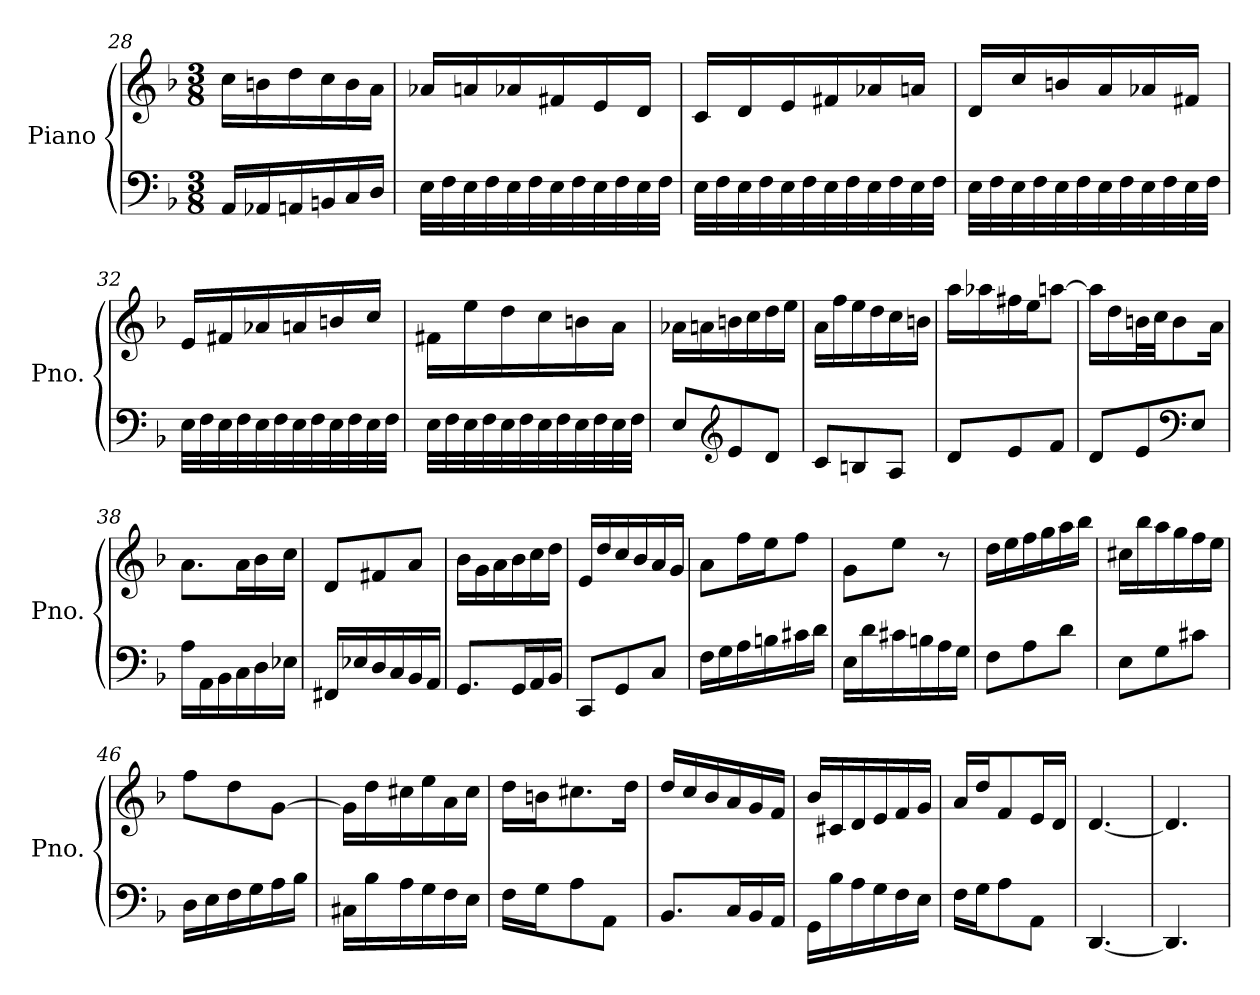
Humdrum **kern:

**kern	**kern
*part2	*part1
*staff2	*staff1
*I"Piano	*I"Piano
*I'Pno.	*I'Pno.
!!LO:LB:g=z
*clefF4	*clefG2
*k[b-]	*k[b-]
*M3/8	*M3/8
=28	=28
16AA/LL	16cc\LL
16AA-X/	16bn\
16AAn/	16dd\
16BBn/	16cc\
16C/	16b\
16D/JJ	16a\JJ
=29	=29
32E\LLL	16a-X/LL
32F\	.
32E\	16an/
32F\	.
32E\	16a-X/
32F\	.
32E\	16f#X/
32F\	.
32E\	16e/
32F\	.
32E\	16d/JJ
32F\JJJ	.
=30	=30
32E\LLL	16c/LL
32F\	.
32E\	16d/
32F\	.
32E\	16e/
32F\	.
32E\	16f#X/
32F\	.
32E\	16a-X/
32F\	.
32E\	16an/JJ
32F\JJJ	.
!!LO:PB:g=z
=31	=31
32E\LLL	16d/LL
32F\	.
32E\	16cc/
32F\	.
32E\	16bn/
32F\	.
32E\	16a/
32F\	.
32E\	16a-X/
32F\	.
32E\	16f#X/JJ
32F\JJJ	.
=32	=32
32E\LLL	16e/LL
32F\	.
32E\	16f#X/
32F\	.
32E\	16a-X/
32F\	.
32E\	16an/
32F\	.
32E\	16bn/
32F\	.
32E\	16cc/JJ
32F\JJJ	.
=33	=33
32E\LLL	16f#X\LL
32F\	.
32E\	16ee\
32F\	.
32E\	16dd\
32F\	.
32E\	16cc\
32F\	.
32E\	16bn\
32F\	.
32E\	16a\JJ
32F\JJJ	.
=34	=34
8E/L	16a-X\LL
.	16an\
*clefG2	*
8e/	16bn\
.	16cc\
8d/J	16dd\
.	16ee\JJ
!!LO:LB:g=z
=35	=35
8c/L	16a\LL
.	16ff\
8Bn/	16ee\
.	16dd\
8A/J	16cc\
.	16bn\JJ
=36	=36
8d/L	16aa\LL
.	16aa-X\
8e/	16ff#X\
.	16ee\J
8f/J	[8aan\J
=37	=37
8d/L	16aa\LL]
.	16dd\
8e/	32bn\L
.	32cc\JJ
.	8b\
*clefF4	*
8E/J	.
.	16a\Jk
=38	=38
16A\LL	8.a\L
16AA\	.
16BB-\	.
16C\	16a\L
16D\	16b-\
16E-X\JJ	16cc\JJ
=39	=39
16FF#X/LL	8d/L
16E-X/	.
16D/	8f#X/
16C/	.
16BB-/	8a/J
16AA/JJ	.
!!LO:LB:g=z
=40	=40
8.GG/L	16b-\LL
.	16g\
.	16a\
16GG/L	16b-\
16AA/	16cc\
16BB-/JJ	16dd\JJ
=41	=41
8CC/L	16e/LL
.	16dd/
8GG/	16cc/
.	16b-/
8C/J	16a/
.	16g/JJ
=42	=42
16F\LL	8a\L
16G\	.
16A\	16ff\L
16Bn\	16ee\J
16c#X\	8ff\J
16d\JJ	.
=43	=43
16E\LL	8g\L
16d\	.
16c#X\	8ee\J
16Bn\	.
16A\	8r
16G\JJ	.
=44	=44
8F\L	16dd\LL
.	16ee\
8A\	16ff\
.	16gg\
8d\J	16aa\
.	16bb-\JJ
!!LO:LB:g=z
=45	=45
8E\L	16cc#X\LL
.	16bb-\
8G\	16aa\
.	16gg\
8c#X\J	16ff\
.	16ee\JJ
=46	=46
16D\LL	8ff\L
16E\	.
16F\	8dd\
16G\	.
16A\	[8g\J
16B-\JJ	.
=47	=47
16C#X\LL	16g\LL]
16B-\	16dd\
16A\	16cc#X\
16G\	16ee\
16F\	16a\
16E\JJ	16cc#\JJ
=48	=48
16F\LL	16dd\LL
16G\J	16bn\J
8A\	8.cc#X\
8AA\J	.
.	16dd\Jk
=49	=49
8.BB-/L	16dd/LL
.	16cc/
.	16b-/
16C/L	16a/
16BB-/	16g/
16AA/JJ	16f/JJ
=50	=50
16GG\LL	16b-/LL
16B-\	16c#X/
16A\	16d/
16G\	16e/
16F\	16f/
16E\JJ	16g/JJ
!!LO:LB:g=z
=51	=51
16F\LL	16a/LL
16G\J	16dd/J
8A\	8f/
8AA\J	16e/L
.	16d/JJ
=52	=52
[4.DD/	[4.d/
=53	=53
4.DD/]	4.d/]
=	=
*-	*-
